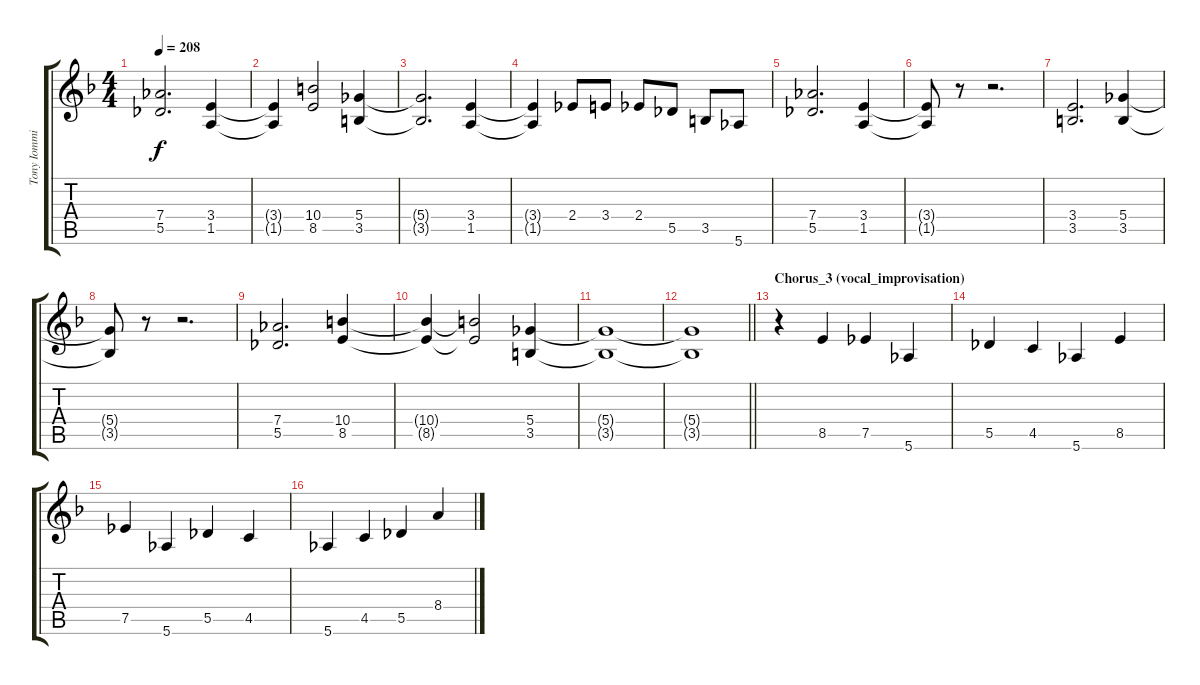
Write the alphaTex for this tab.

\track ("Tony Iommi" "Tony Iommi") {instrument overdrivenguitar}
\staff {score tabs}
\tuning (Eb4 Bb3 Gb3 Db3 Ab2 Eb2) {hide}
\ts (4 4)
\tempo 208
\clef g2
\ks f
(7.4 5.5).2{d dy f} (3.4 1.5).4 |
(3.4{t} 1.5{t}).4 (10.4 8.5).2 (5.4 3.5).4 |
(5.4{t} 3.5{t}).2{d} (3.4 1.5).4 |
(3.4{t} 1.5{t}).4 2.4.8 3.4.8 2.4.8 5.5.8 3.5.8 5.6.8 |
(7.4 5.5).2{d} (3.4 1.5).4 |
(3.4{t} 1.5{t}).8 r.8 r.2{d} |
(3.4 3.5).2{d} (5.4 3.5).4 |
(5.4{t} 3.5{t}).8 r.8 r.2{d} |
(7.4 5.5).2{d} (10.4 8.5).4 |
(10.4{t} 8.5{t}).4 (10.4{t} 8.5{t}).2 (5.4 3.5).4 |
(5.4{t} 3.5{t}).1 |
\barLineRight lightlight
(5.4{t} 3.5{t}).1 |
\section ("" "Chorus_3 (vocal_improvisation)")
r.4 8.5.4 7.5.4 5.6.4 |
5.5.4 4.5.4 5.6.4 8.5.4 |
7.5.4 5.6.4 5.5.4 4.5.4 |
5.6.4 4.5.4 5.5.4 8.4.4
